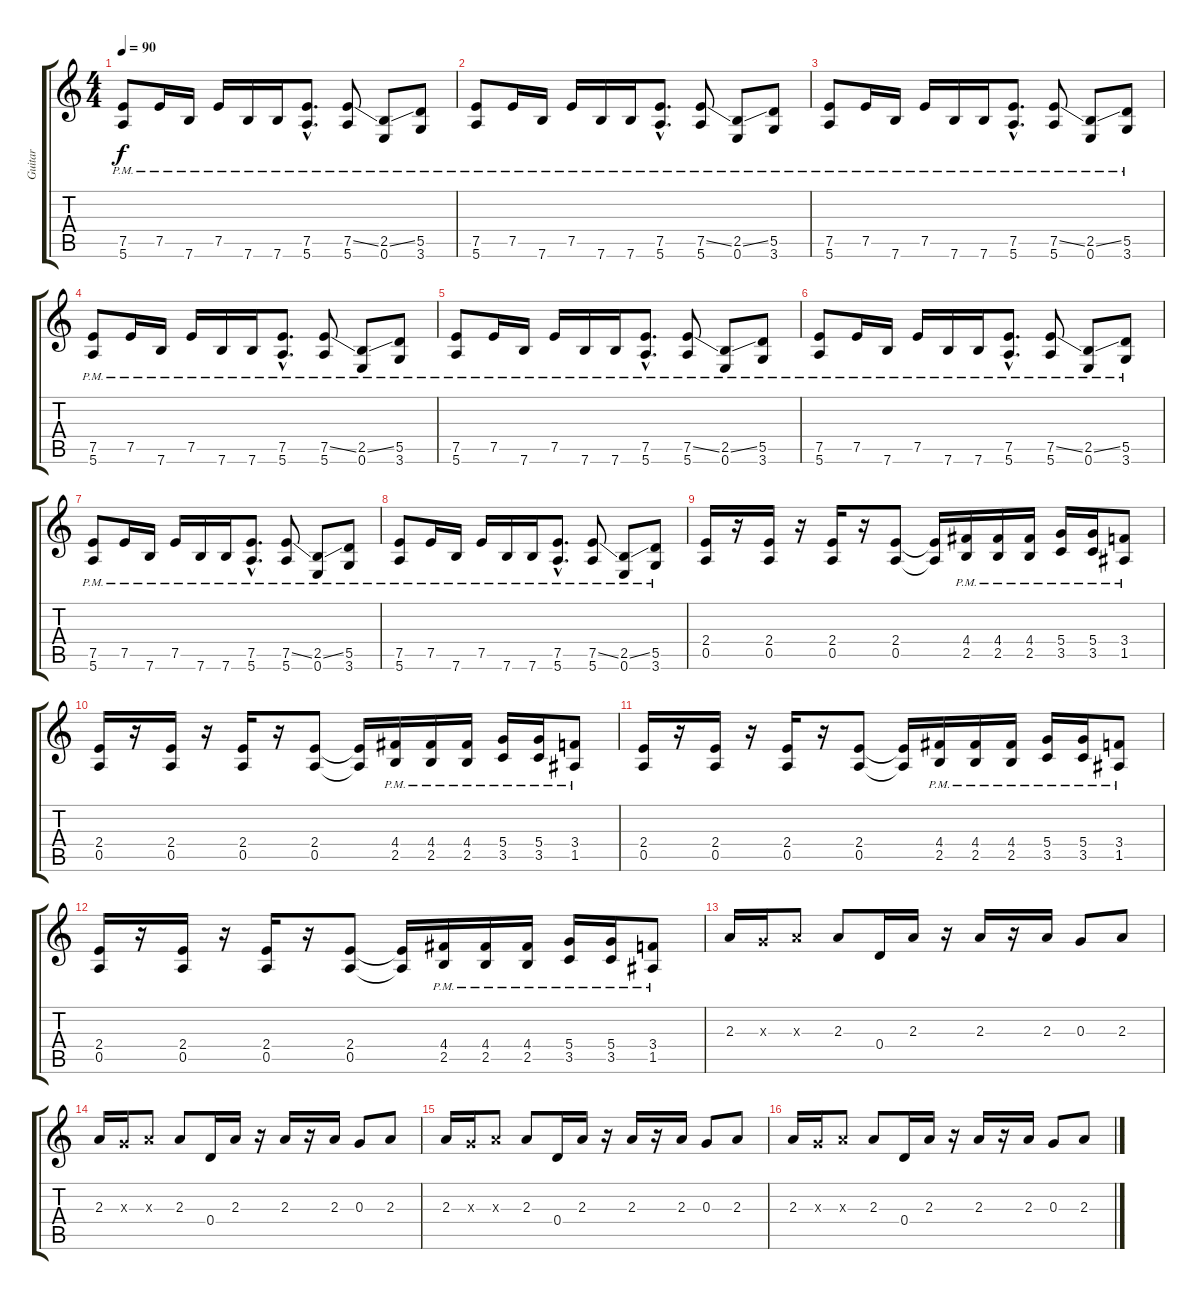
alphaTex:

\track ("Guitar " "Guitar ") {instrument distortionguitar}
\staff {score tabs}
\tuning (E4 B3 G3 D3 A2 E2) {hide}
\ts (4 4)
\tempo 90
\clef g2
\ks c
(7.5{pm} 5.6{pm}).8{dy f} 7.5{pm}.16 7.6{pm}.16 7.5{pm}.16 7.6{pm}.16 7.6{pm}.16 (7.5{hac pm} 5.6{hac pm}).8{d} (7.5{ss} 5.6{pm}).8 (2.5{ss} 0.6{pm}).8 (5.5{pm} 3.6{pm}).8 |
(7.5{pm} 5.6{pm}).8 7.5{pm}.16 7.6{pm}.16 7.5{pm}.16 7.6{pm}.16 7.6{pm}.16 (7.5{hac pm} 5.6{hac pm}).8{d} (7.5{ss} 5.6{pm}).8 (2.5{ss} 0.6{pm}).8 (5.5{pm} 3.6{pm}).8 |
(7.5{pm} 5.6{pm}).8 7.5{pm}.16 7.6{pm}.16 7.5{pm}.16 7.6{pm}.16 7.6{pm}.16 (7.5{hac pm} 5.6{hac pm}).8{d} (7.5{ss} 5.6{pm}).8 (2.5{ss} 0.6{pm}).8 (5.5{pm} 3.6{pm}).8 |
(7.5{pm} 5.6{pm}).8 7.5{pm}.16 7.6{pm}.16 7.5{pm}.16 7.6{pm}.16 7.6{pm}.16 (7.5{hac pm} 5.6{hac pm}).8{d} (7.5{ss} 5.6{pm}).8 (2.5{ss} 0.6{pm}).8 (5.5{pm} 3.6{pm}).8 |
(7.5{pm} 5.6{pm}).8 7.5{pm}.16 7.6{pm}.16 7.5{pm}.16 7.6{pm}.16 7.6{pm}.16 (7.5{hac pm} 5.6{hac pm}).8{d} (7.5{ss} 5.6{pm}).8 (2.5{ss} 0.6{pm}).8 (5.5{pm} 3.6{pm}).8 |
(7.5{pm} 5.6{pm}).8 7.5{pm}.16 7.6{pm}.16 7.5{pm}.16 7.6{pm}.16 7.6{pm}.16 (7.5{hac pm} 5.6{hac pm}).8{d} (7.5{ss} 5.6{pm}).8 (2.5{ss} 0.6{pm}).8 (5.5{pm} 3.6{pm}).8 |
(7.5{pm} 5.6{pm}).8 7.5{pm}.16 7.6{pm}.16 7.5{pm}.16 7.6{pm}.16 7.6{pm}.16 (7.5{hac pm} 5.6{hac pm}).8{d} (7.5{ss} 5.6{pm}).8 (2.5{ss} 0.6{pm}).8 (5.5{pm} 3.6{pm}).8 |
(7.5{pm} 5.6{pm}).8 7.5{pm}.16 7.6{pm}.16 7.5{pm}.16 7.6{pm}.16 7.6{pm}.16 (7.5{hac pm} 5.6{hac pm}).8{d} (7.5{ss} 5.6{pm}).8 (2.5{ss} 0.6{pm}).8 (5.5{pm} 3.6{pm}).8 |
(2.4 0.5).16 r.16 (2.4 0.5).16 r.16 (2.4 0.5).16 r.16 (2.4 0.5).8 (2.4{t} 0.5{t}).16 (4.4{pm} 2.5{pm}).16 (4.4{pm} 2.5{pm}).16 (4.4{pm} 2.5{pm}).16 (5.4{pm} 3.5{pm}).16 (5.4{pm} 3.5{pm}).16 (3.4{pm} 1.5{pm}).8 |
(2.4 0.5).16 r.16 (2.4 0.5).16 r.16 (2.4 0.5).16 r.16 (2.4 0.5).8 (2.4{t} 0.5{t}).16 (4.4{pm} 2.5{pm}).16 (4.4{pm} 2.5{pm}).16 (4.4{pm} 2.5{pm}).16 (5.4{pm} 3.5{pm}).16 (5.4{pm} 3.5{pm}).16 (3.4{pm} 1.5{pm}).8 |
(2.4 0.5).16 r.16 (2.4 0.5).16 r.16 (2.4 0.5).16 r.16 (2.4 0.5).8 (2.4{t} 0.5{t}).16 (4.4{pm} 2.5{pm}).16 (4.4{pm} 2.5{pm}).16 (4.4{pm} 2.5{pm}).16 (5.4{pm} 3.5{pm}).16 (5.4{pm} 3.5{pm}).16 (3.4{pm} 1.5{pm}).8 |
(2.4 0.5).16 r.16 (2.4 0.5).16 r.16 (2.4 0.5).16 r.16 (2.4 0.5).8 (2.4{t} 0.5{t}).16 (4.4{pm} 2.5{pm}).16 (4.4{pm} 2.5{pm}).16 (4.4{pm} 2.5{pm}).16 (5.4{pm} 3.5{pm}).16 (5.4{pm} 3.5{pm}).16 (3.4{pm} 1.5{pm}).8 |
2.3.16 0.3{x}.16 2.3{x}.8 2.3.8 0.4.16 2.3.16 r.16 2.3.16 r.16 2.3.16 0.3.8 2.3.8 |
2.3.16 0.3{x}.16 2.3{x}.8 2.3.8 0.4.16 2.3.16 r.16 2.3.16 r.16 2.3.16 0.3.8 2.3.8 |
2.3.16 0.3{x}.16 2.3{x}.8 2.3.8 0.4.16 2.3.16 r.16 2.3.16 r.16 2.3.16 0.3.8 2.3.8 |
2.3.16 0.3{x}.16 2.3{x}.8 2.3.8 0.4.16 2.3.16 r.16 2.3.16 r.16 2.3.16 0.3.8 2.3.8
